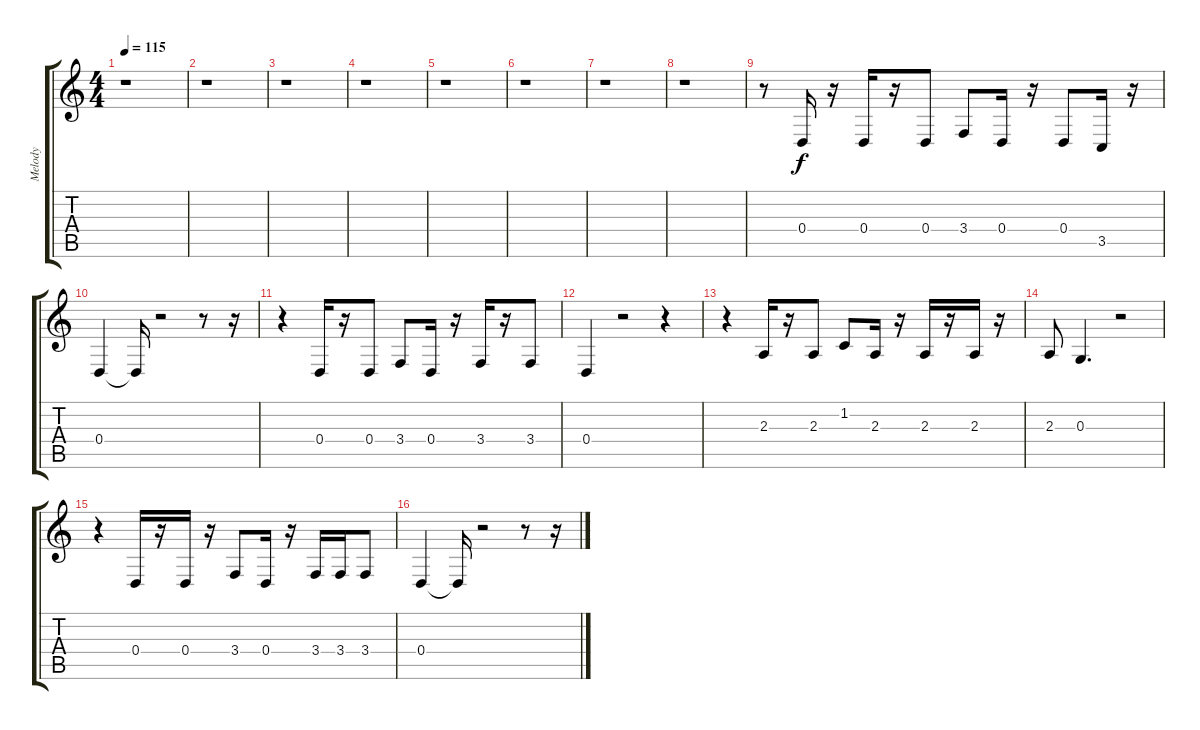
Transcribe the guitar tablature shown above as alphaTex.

\track ("Melody" "Melody") {instrument lead6voice}
\staff {score tabs}
\tuning (E4 B3 G3 D3 A2 E2) {hide}
\ts (4 4)
\tempo 115
\clef g2
\ks c
r.1{dy f instrument lead6voice} |
r.1 |
r.1 |
r.1 |
r.1 |
r.1 |
r.1 |
r.1 |
r.8 0.4.16 r.16 0.4.16 r.16 0.4.8 3.4.8 0.4.16 r.16 0.4.8 3.5.16 r.16 |
0.4.4 0.4{t}.16 r.2 r.8 r.16 |
r.4 0.4.16 r.16 0.4.8 3.4.8 0.4.16 r.16 3.4.16 r.16 3.4.8 |
0.4.4 r.2 r.4 |
r.4 2.3.16 r.16 2.3.8 1.2.8 2.3.16 r.16 2.3.16 r.16 2.3.16 r.16 |
2.3.8 0.3.4{d} r.2 |
r.4 0.4.16 r.16 0.4.16 r.16 3.4.8 0.4.16 r.16 3.4.16 3.4.16 3.4.8 |
0.4.4 0.4{t}.16 r.2 r.8 r.16
